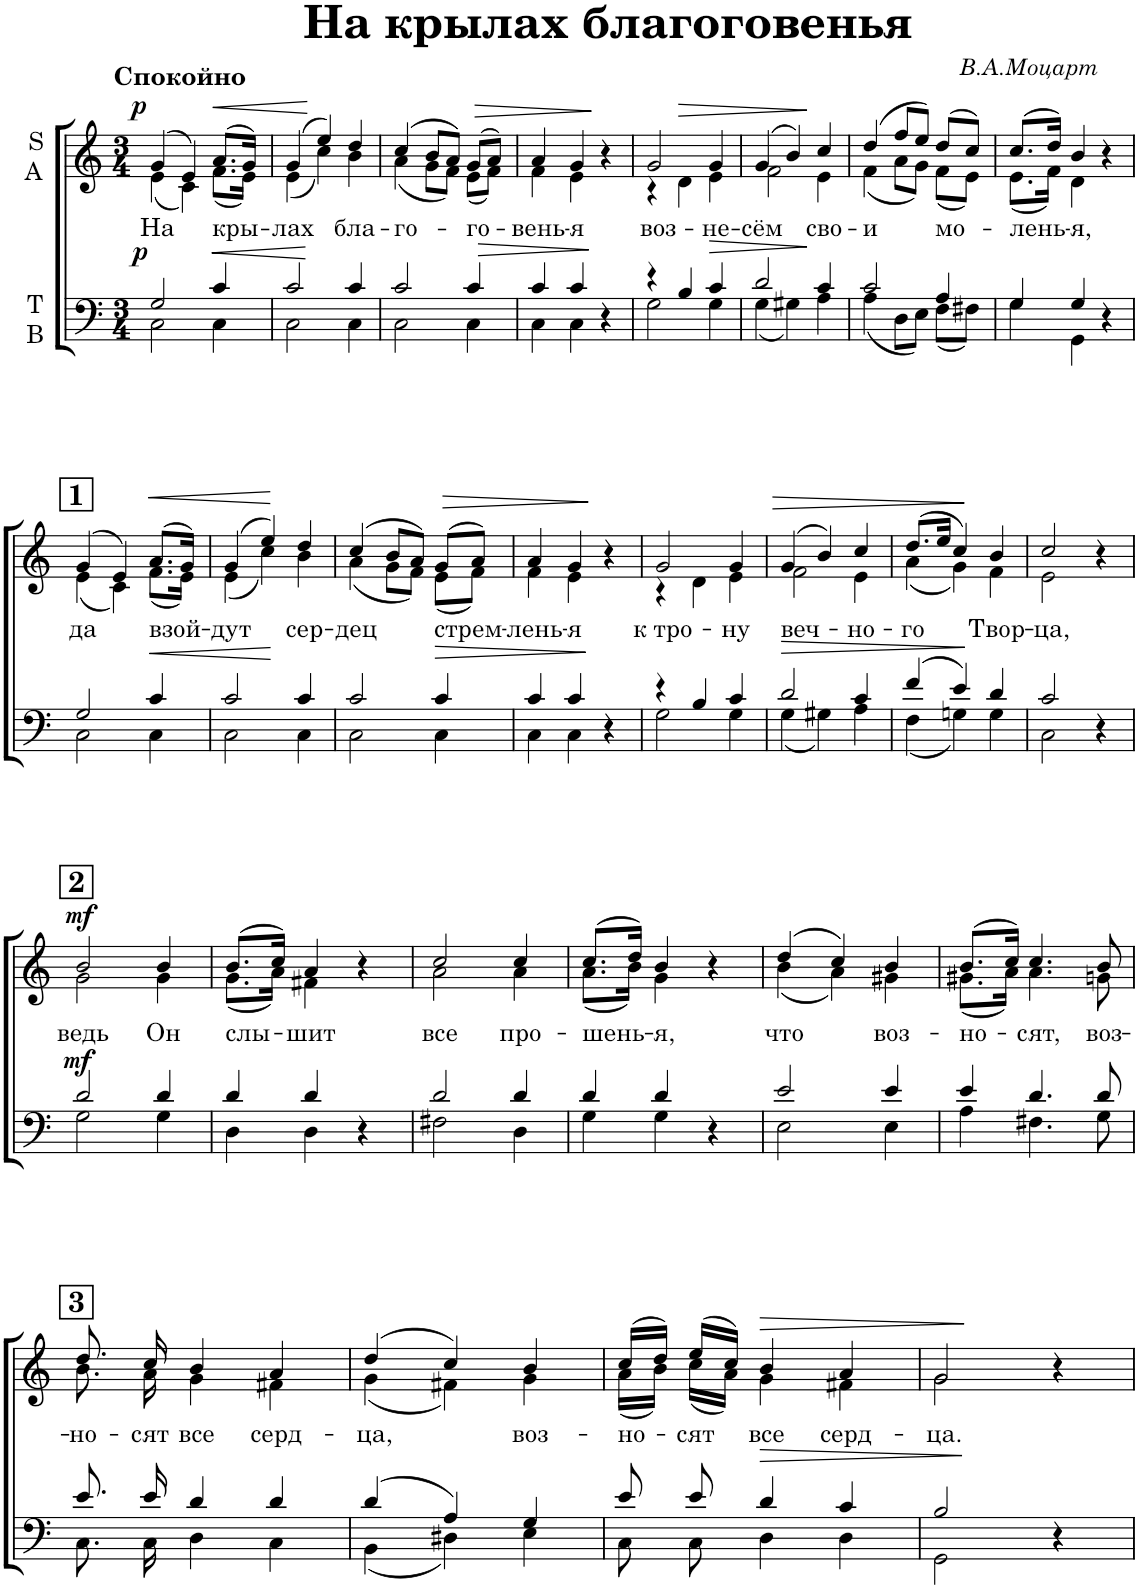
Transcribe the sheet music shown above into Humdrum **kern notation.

**kern	**dynam	**kern	**text	**dynam
*part2	*part2	*part1	*part1	*part1
*staff2	*staff2	*staff1	*staff1	*staff1
*I"T B	*	*I"S A	*	*
*clefF4	*	*clefG2	*	*
*k[]	*	*k[]	*	*
*M3/4	*	*M3/4	*	*
=1	=1	=1	=1	=1
*^	*	*	*	*
!	!	!	!LO:TX:a:B:t=Спокойно	!	!
!	!	!LO:DY:a	!	!LO:LY:b	!LO:DY:a
*	*	*	*^	*	*
2G/	2C\	p	(4g/	(4e\	На	p
.	.	.	4e/)	4c\)	.	.
!	!	!LO:HP:b	!	!	!LO:LY:b	!LO:HP:b
4c/	4C\	<	(8.a/L	(8.f\L	кры-	<
.	.	.	16g/Jk)	16e\Jk)	.	.
=2	=2	=2	=2	=2	=2	=2
!	!	!	!	!	!LO:LY:b	!
2c/	2C\	.	(4g/	(4e\	-лах	.
.	.	.	4ee/)	4cc\)	.	[
!	!	!	!	!	!LO:LY:b	!
4c/	4C\	[	4dd/	4b\	бла-	.
=3	=3	=3	=3	=3	=3	=3
!	!	!	!	!	!LO:LY:b	!
2c/	2C\	.	(4cc/	(4a\	-го-	.
.	.	.	8b/L	8g\L	.	.
.	.	.	8a/J)	8f\J)	.	.
!	!	!LO:HP:b	!	!	!LO:LY:b	!LO:HP:b
4c/	4C\	>	(8g/L	(8e\L	го-	>
.	.	.	8a/J)	8f\J)	.	.
=4	=4	=4	=4	=4	=4	=4
!	!	!	!	!	!LO:LY:b	!
4c/	4C\	.	4a/	4f\	-вень-	.
!	!	!	!	!	!LO:LY:b	!
4c/	4C\	.	4g/	4e\	-я	.
4r	4r	]	4r	4r	.	]
=5	=5	=5	=5	=5	=5	=5
!	!	!	!	!	!LO:LY:b	!
4r	2G\	.	2g/	4r	воз-	.
!	!	!	!	!	!	!LO:HP:b
4B/	.	.	.	4d\	.	>
!	!	!LO:HP:b	!	!	!LO:LY:b	!
4c/	4G\	>	4g/	4e\	-не-	.
=6	=6	=6	=6	=6	=6	=6
!	!	!	!	!	!LO:LY:b	!
2d/	(4G\	.	(4g/	2f\	-сём	.
.	4G#X\)	.	4b/)	.	.	.
!	!	!	!	!	!LO:LY:b	!
4c/	4A\	]	4cc/	4e\	сво-	]
=7	=7	=7	=7	=7	=7	=7
!	!	!	!	!	!LO:LY:b	!
2c/	(4A\	.	(4dd/	(4f\	-и	.
.	8D\L	.	8ff/L	8a\L	.	.
.	8E\J)	.	8ee/J)	8g\J)	.	.
!	!	!	!	!	!LO:LY:b	!
4A/	(8F\L	.	(8dd/L	(8f\L	мо-	.
.	8F#X\J)	.	8cc/J)	8e\J)	.	.
=8	=8	=8	=8	=8	=8	=8
!	!	!	!	!	!LO:LY:b	!
4G/	4G\	.	(8.cc/L	(8.e\L	-лень-	.
.	.	.	16dd/Jk)	16f\Jk)	.	.
!	!	!	!	!	!LO:LY:b	!
4G/	4GG\	.	4b/	4d\	-я,	.
4r	4r	.	4r	4r	.	.
!!LO:LB:g=z	!!
!!LO:REH:place=s1:a:B:cj:fs=14:t=1	!!
=9	=9	=9	=9	=9	=9	=9
!	!	!	!	!	!LO:LY:b	!
2G/	2C\	.	(4g/	(4e\	да	.
.	.	.	4e/)	4c\)	.	.
!	!	!LO:HP:b	!	!	!LO:LY:b	!LO:HP:b
4c/	4C\	<	(8.a/L	(8.f\L	взой-	<
.	.	.	16g/Jk)	16e\Jk)	.	.
=10	=10	=10	=10	=10	=10	=10
!	!	!	!	!	!LO:LY:b	!
2c/	2C\	.	(4g/	(4e\	-дут	.
.	.	.	4ee/)	4cc\)	.	.
!	!	!	!	!	!LO:LY:b	!
4c/	4C\	[	4dd/	4b\	сер-	[
=11	=11	=11	=11	=11	=11	=11
!	!	!	!	!	!LO:LY:b	!
2c/	2C\	.	(4cc/	(4a\	-дец	.
.	.	.	8b/L	8g\L	.	.
.	.	.	8a/J)	8f\J)	.	.
!	!	!LO:HP:b	!	!	!LO:LY:b	!LO:HP:b
4c/	4C\	>	(8g/L	(8e\L	стрем-	>
.	.	.	8a/J)	8f\J)	.	.
=12	=12	=12	=12	=12	=12	=12
!	!	!	!	!	!LO:LY:b	!
4c/	4C\	.	4a/	4f\	-лень-	.
!	!	!	!	!	!LO:LY:b	!
4c/	4C\	.	4g/	4e\	-я	.
4r	4r	]	4r	4r	.	]
=13	=13	=13	=13	=13	=13	=13
!	!	!	!	!	!LO:LY:b	!
4r	2G\	.	2g/	4r	к тро-	.
4B/	.	.	.	4d\	.	.
!	!	!	!	!	!LO:LY:b	!
4c/	4G\	.	4g/	4e\	-ну	.
=14	=14	=14	=14	=14	=14	=14
!	!	!LO:HP:b	!	!	!LO:LY:b	!LO:HP:b
2d/	(4G\	>	(4g/	2f\	веч-	>
.	4G#X\)	.	4b/)	.	.	.
!	!	!	!	!	!LO:LY:b	!
4c/	4A\	.	4cc/	4e\	-но-	.
=15	=15	=15	=15	=15	=15	=15
!	!	!	!	!	!LO:LY:b	!
(4f/	(4F\	.	(8.dd/L	(4a\	-го	.
.	.	.	16ee/Jk	.	.	.
4e/)	4Gn\)	.	4cc/)	4g\)	.	.
!	!	!	!	!	!LO:LY:b	!
4d/	4G\	]	4b/	4f\	Твор-	]
=16	=16	=16	=16	=16	=16	=16
!	!	!	!	!	!LO:LY:b	!
2c/	2C\	.	2cc/	2e\	-ца,	.
4r	4r	.	4r	4r	.	.
!!LO:LB:g=z	!!
!!LO:REH:place=s1:a:B:cj:fs=14:t=2	!!
=17	=17	=17	=17	=17	=17	=17
!	!	!LO:DY:a	!	!	!LO:LY:b	!LO:DY:a
2d/	2G\	mf	2b/	2g\	ведь	mf
!	!	!	!	!	!LO:LY:b	!
4d/	4G\	.	4b/	4g\	Он	.
=18	=18	=18	=18	=18	=18	=18
!	!	!	!	!	!LO:LY:b	!
4d/	4D\	.	(8.b/L	(8.g\L	слы-	.
.	.	.	16cc/Jk)	16a\Jk)	.	.
!	!	!	!	!	!LO:LY:b	!
4d/	4D\	.	4a/	4f#X\	-шит	.
4r	4r	.	4r	4r	.	.
=19	=19	=19	=19	=19	=19	=19
!	!	!	!	!	!LO:LY:b	!
2d/	2F#X\	.	2cc/	2a\	все	.
!	!	!	!	!	!LO:LY:b	!
4d/	4D\	.	4cc/	4a\	про-	.
=20	=20	=20	=20	=20	=20	=20
!	!	!	!	!	!LO:LY:b	!
4d/	4G\	.	(8.cc/L	(8.a\L	-шень-	.
.	.	.	16dd/Jk)	16b\Jk)	.	.
!	!	!	!	!	!LO:LY:b	!
4d/	4G\	.	4b/	4g\	-я,	.
4r	4r	.	4r	4r	.	.
=21	=21	=21	=21	=21	=21	=21
!	!	!	!	!	!LO:LY:b	!
2e/	2E\	.	(4dd/	(4b\	что	.
.	.	.	4cc/)	4a\)	.	.
!	!	!	!	!	!LO:LY:b	!
4e/	4E\	.	4b/	4g#X\	воз-	.
=22	=22	=22	=22	=22	=22	=22
!	!	!	!	!	!LO:LY:b	!
4e/	4A\	.	(8.b/L	(8.g#X\L	-но-	.
.	.	.	16cc/Jk)	16a\Jk)	.	.
!	!	!	!	!	!LO:LY:b	!
4.d/	4.F#X\	.	4.cc/	4.a\	-сят,	.
!	!	!	!	!	!LO:LY:b	!
8d/	8G\	.	8b/	8gn\	воз-	.
!!LO:LB:g=z	!!
!!LO:REH:place=s1:a:B:cj:fs=14:t=3	!!
=23	=23	=23	=23	=23	=23	=23
!	!	!	!	!	!LO:LY:b	!
8.e/	8.C\	.	8.dd/	8.b\	-но-	.
!	!	!	!	!	!LO:LY:b	!
16e/	16C\	.	16cc/	16a\	-сят	.
!	!	!	!	!	!LO:LY:b	!
4d/	4D\	.	4b/	4g\	все	.
!	!	!	!	!	!LO:LY:b	!
4d/	4C\	.	4a/	4f#X\	серд-	.
=24	=24	=24	=24	=24	=24	=24
!	!	!	!	!	!LO:LY:b	!
(4d/	(4BB\	.	(4dd/	(4g\	-ца,	.
4A/)	4D#X\)	.	4cc/)	4f#X\)	.	.
!	!	!	!	!	!LO:LY:b	!
4G/	4E\	.	4b/	4g\	воз-	.
=25	=25	=25	=25	=25	=25	=25
!	!	!	!	!	!LO:LY:b	!
8e/	8C\	.	(16cc/LL	(16a\LL	-но-	.
.	.	.	16dd/JJ)	16b\JJ)	.	.
!	!	!	!	!	!LO:LY:b	!
8e/	8C\	.	(16ee/LL	(16cc\LL	-сят	.
.	.	.	16cc/JJ)	16a\JJ)	.	.
!	!	!LO:HP:b	!	!	!LO:LY:b	!LO:HP:b
4d/	4D\	>	4b/	4g\	все	>
!	!	!	!	!	!LO:LY:b	!
4c/	4D\	.	4a/	4f#X\	серд-	.
=26	=26	=26	=26	=26	=26	=26
!	!	!	!	!	!LO:LY:b	!
2B/	2GG\	.	2g/	2g\	-ца.	.
4r	4r	]	4r	4r	.	]
*v	*v	*	*	*	*	*
*	*	*v	*v	*	*
=	=	=	=	=
*-	*-	*-	*-	*-
